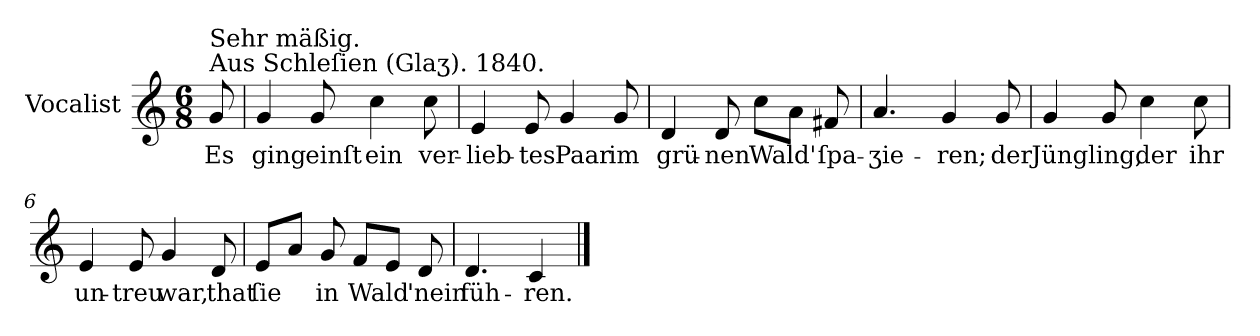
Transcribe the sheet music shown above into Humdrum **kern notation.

**kern	**text
*part1	*part1
*staff1	*staff1
*I"Vocalist	*
*k[]	*
*C:	*
*M6/8	*
=	=
!LO:TX:a:t=Aus Schleſien (Glaʒ). 1840.	!
!LO:TX:a:t=Sehr mäßig.	!
8g	Es
=1	=1
4g	ging
8g	einſt
4cc	ein
8cc	ver-
=2	=2
4e	-lieb-
8e	-tes
4g	Paar
8g	im
=3	=3
4d	grü-
8d	-nen
8ccL	Wald'
8aJ	.
8f#X	ſpa-
=4	=4
4.a	-ʒie-
4g	-ren;
8g	der
=5	=5
4g	Jüngling,
8g	.
4cc	der
8cc	ihr
=6	=6
4e	un-
8e	-treu
4g	war,
8d	that
=7	=7
8eL	ſie
8aJ	.
8g	in
8fL	Wald
8eJ	.
8d	'nein
=8	=8
4.d	füh-
4c	-ren.
==	==
*-	*-
